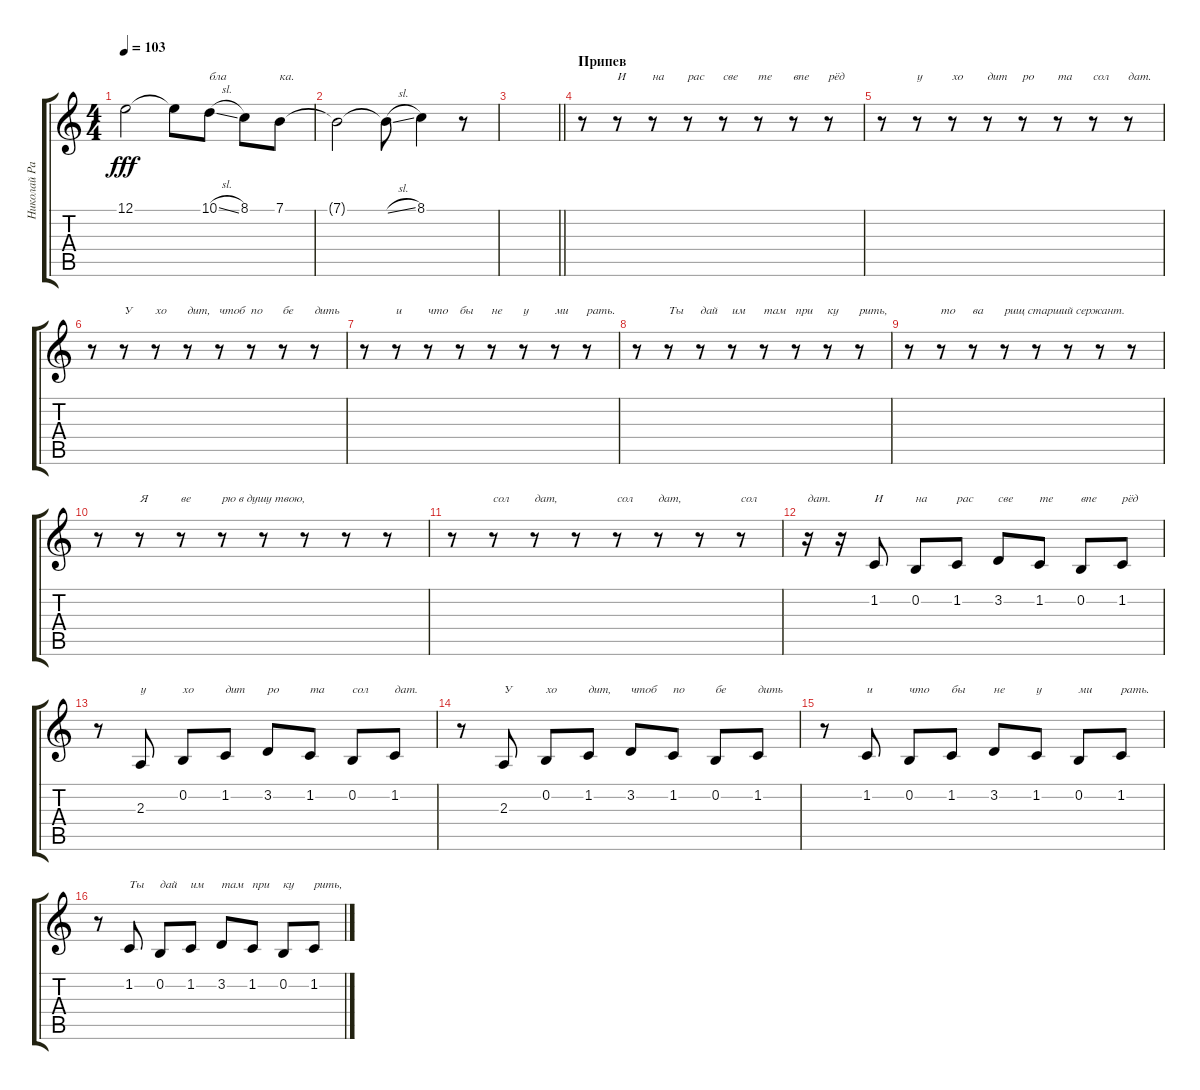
\track ("Николай Расторгуев (вокал) + текст песни" "Николай Ра") {instrument lead6voice}
\staff {score tabs}
\tuning (E4 B3 G3 D3 A2 E2) {hide}
\ts (4 4)
\tempo 103
\clef g2
\ks c
12.1{t}.2{dy fff} 12.1{t}.8 10.1{sl}.8{txt "бла"} 8.1.8 7.1.8{txt "ка."} |
7.1{t}.2 7.1{sl t}.8 8.1.4 r.8 |
\barLineRight lightlight
|
\section ("" "Припев")
r.8 r.8{txt "И"} r.8{txt "на"} r.8{txt "рас"} r.8{txt "све"} r.8{txt "те"} r.8{txt "впе"} r.8{txt "рёд"} |
r.8 r.8{txt "у"} r.8{txt "хо"} r.8{txt "дит"} r.8{txt "ро"} r.8{txt "та"} r.8{txt "сол"} r.8{txt "дат."} |
r.8 r.8{txt "У"} r.8{txt "хо"} r.8{txt "дит,"} r.8{txt "чтоб"} r.8{txt "по"} r.8{txt "бе"} r.8{txt "дить"} |
r.8 r.8{txt "и"} r.8{txt "что"} r.8{txt "бы"} r.8{txt "не"} r.8{txt "у"} r.8{txt "ми"} r.8{txt "рать."} |
r.8 r.8{txt "Ты"} r.8{txt "дай"} r.8{txt "им"} r.8{txt "там"} r.8{txt "при"} r.8{txt "ку"} r.8{txt "рить,"} |
r.8 r.8{txt "то"} r.8{txt "ва"} r.8{txt "рищ старший сержант."} r.8 r.8 r.8 r.8 |
r.8 r.8{txt "Я"} r.8{txt "ве"} r.8{txt "рю в душу твою,"} r.8 r.8 r.8 r.8 |
r.8 r.8{txt "сол"} r.8{txt "дат,"} r.8 r.8{txt "сол"} r.8{txt "дат,"} r.8 r.8{txt "сол"} |
r.16{txt "дат."} r.16 1.2.8{txt "И"} 0.2.8{txt "на"} 1.2.8{txt "рас"} 3.2.8{txt "све"} 1.2.8{txt "те"} 0.2.8{txt "впе"} 1.2.8{txt "рёд"} |
r.8 2.3.8{txt "у"} 0.2.8{txt "хо"} 1.2.8{txt "дит"} 3.2.8{txt "ро"} 1.2.8{txt "та"} 0.2.8{txt "сол"} 1.2.8{txt "дат."} |
r.8 2.3.8{txt "У"} 0.2.8{txt "хо"} 1.2.8{txt "дит,"} 3.2.8{txt "чтоб"} 1.2.8{txt "по"} 0.2.8{txt "бе"} 1.2.8{txt "дить"} |
r.8 1.2.8{txt "и"} 0.2.8{txt "что"} 1.2.8{txt "бы"} 3.2.8{txt "не"} 1.2.8{txt "у"} 0.2.8{txt "ми"} 1.2.8{txt "рать."} |
r.8 1.2.8{txt "Ты"} 0.2.8{txt "дай"} 1.2.8{txt "им"} 3.2.8{txt "там"} 1.2.8{txt "при"} 0.2.8{txt "ку"} 1.2.8{txt "рить,"}
